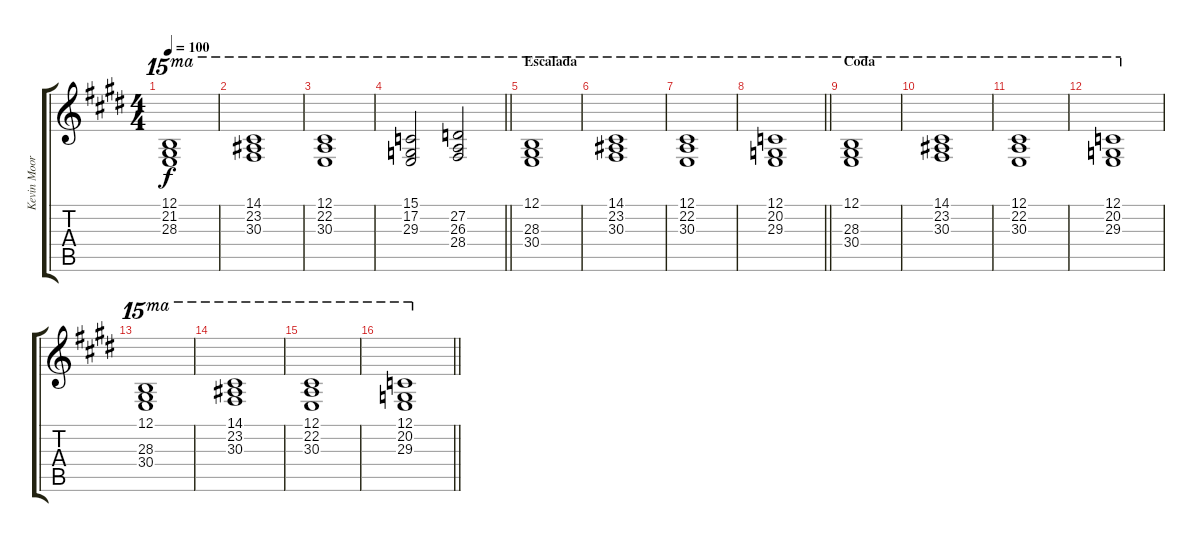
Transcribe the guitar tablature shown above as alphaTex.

\track ("Kevin Moore I" "Kevin Moor") {instrument stringensemble1}
\staff {score tabs}
\tuning (E4 B3 G3 D3 A2 E2) {hide}
\ts (4 4)
\tempo 100
\clef g2
\ks e
(12.1 21.2 28.3).1{ot 15ma dy f} |
(14.1 23.2 30.3).1{ot 15ma} |
(12.1 22.2 30.3).1{ot 15ma} |
\barLineRight lightlight
(15.1 17.2 29.3).2{ot 15ma} (27.2 26.3 28.4).2{ot 15ma} |
\section ("" "Escalada")
(12.1 28.3 30.4).1{ot 15ma} |
(14.1 23.2 30.3).1{ot 15ma} |
(12.1 22.2 30.3).1{ot 15ma} |
\barLineRight lightlight
(12.1 20.2 29.3).1{ot 15ma} |
\section ("" "Coda")
(12.1 28.3 30.4).1{ot 15ma} |
(14.1 23.2 30.3).1{ot 15ma} |
(12.1 22.2 30.3).1{ot 15ma} |
(12.1 20.2 29.3).1{ot 15ma} |
(12.1 28.3 30.4).1{ot 15ma} |
(14.1 23.2 30.3).1{ot 15ma} |
(12.1 22.2 30.3).1{ot 15ma} |
\barLineRight lightlight
(12.1 20.2 29.3).1{ot 15ma}
